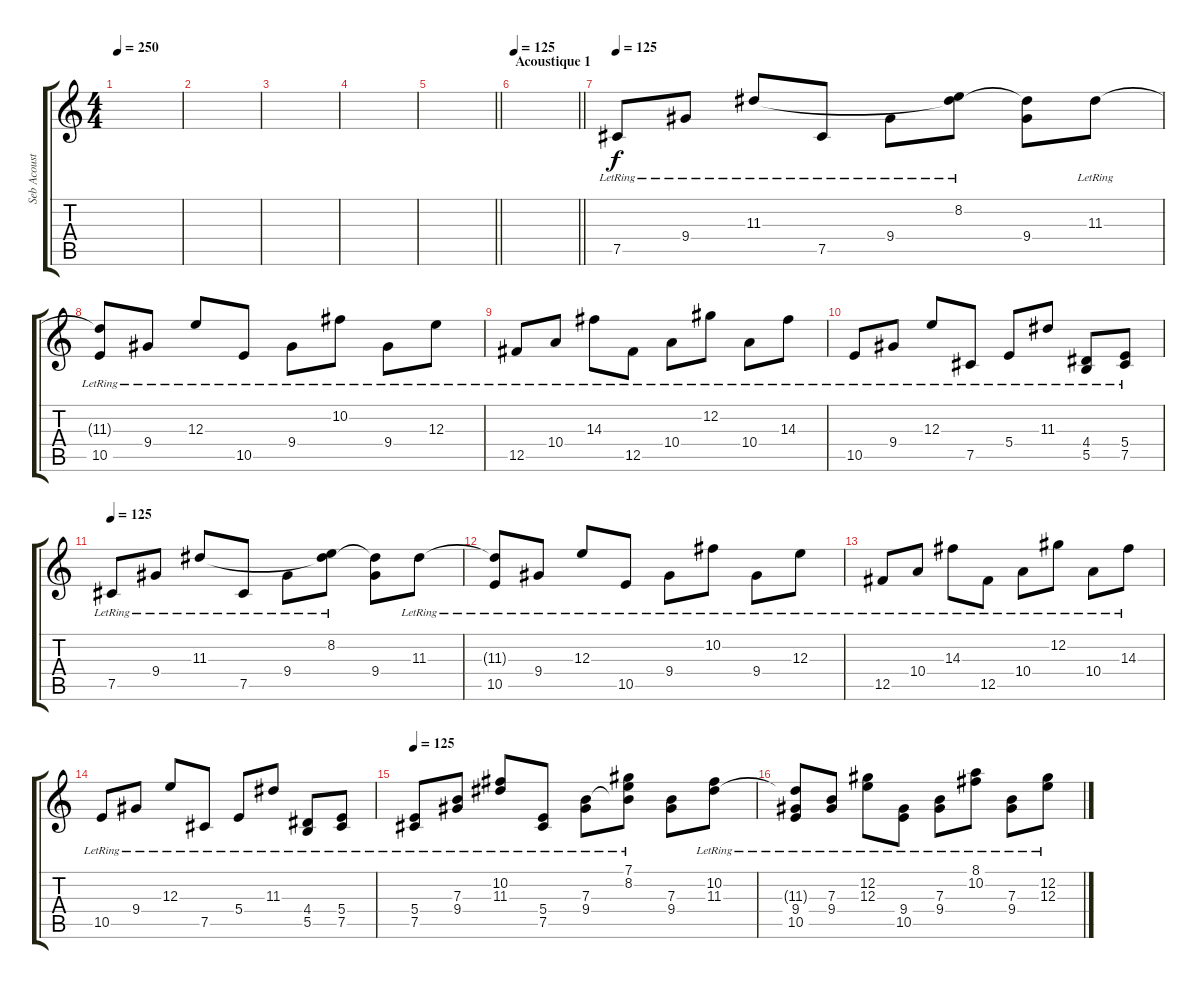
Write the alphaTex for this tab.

\track ("Seb Acoustique" "Seb Acoust") {instrument acousticguitarsteel}
\staff {score tabs}
\tuning (Db4 Ab3 E3 B2 Gb2 Db2) {hide}
\ts (4 4)
\tempo 250
\clef g2
\ks c
|
|
|
|
\barLineRight lightlight
|
\section ("" "Acoustique 1")
\tempo 125
\barLineRight lightlight
|
\tempo 125
7.5{lr}.8{instrument acousticguitarsteel} 9.4{lr}.8 11.3{lr}.8 7.5{lr}.8 9.4{lr}.8 (8.2{lr} 11.3{t}).8 (11.3{t} 9.4).8 11.3{lr}.8 |
(11.3{t} 10.5{lr}).8 9.4{lr}.8 12.3{lr}.8 10.5{lr}.8 9.4{lr}.8 10.2{lr}.8 9.4{lr}.8 12.3{lr}.8 |
12.5{lr}.8 10.4{lr}.8 14.3{lr}.8 12.5{lr}.8 10.4{lr}.8 12.2{lr}.8 10.4{lr}.8 14.3{lr}.8 |
10.5{lr}.8 9.4{lr}.8 12.3{lr}.8 7.5{lr}.8 5.4{lr}.8 11.3{lr}.8 (4.4 5.5{lr}).8 (5.4{lr} 7.5{lr}).8 |
\tempo 125
7.5{lr}.8{instrument acousticguitarsteel} 9.4{lr}.8 11.3{lr}.8 7.5{lr}.8 9.4{lr}.8 (8.2{lr} 11.3{t}).8 (11.3{t} 9.4).8 11.3{lr}.8 |
(11.3{t} 10.5{lr}).8 9.4{lr}.8 12.3{lr}.8 10.5{lr}.8 9.4{lr}.8 10.2{lr}.8 9.4{lr}.8 12.3{lr}.8 |
12.5{lr}.8 10.4{lr}.8 14.3{lr}.8 12.5{lr}.8 10.4{lr}.8 12.2{lr}.8 10.4{lr}.8 14.3{lr}.8 |
10.5{lr}.8 9.4{lr}.8 12.3{lr}.8 7.5{lr}.8 5.4{lr}.8 11.3{lr}.8 (4.4 5.5{lr}).8 (5.4{lr} 7.5{lr}).8 |
\tempo 125
(5.4 7.5{lr}).8{volume 16 instrument acousticguitarsteel} (7.3 9.4{lr}).8 (10.2 11.3{lr}).8 (5.4 7.5{lr}).8 (7.3 9.4{lr}).8 (7.1 8.2{lr} 7.3{t}).8 (7.3 9.4).8 (10.2 11.3{lr}).8 |
(11.3{t} 9.4 10.5{lr}).8 (7.3 9.4{lr}).8 (12.2 12.3{lr}).8 (9.4 10.5{lr}).8 (7.3 9.4{lr}).8 (8.1 10.2{lr}).8 (7.3 9.4{lr}).8 (12.2 12.3{lr}).8
